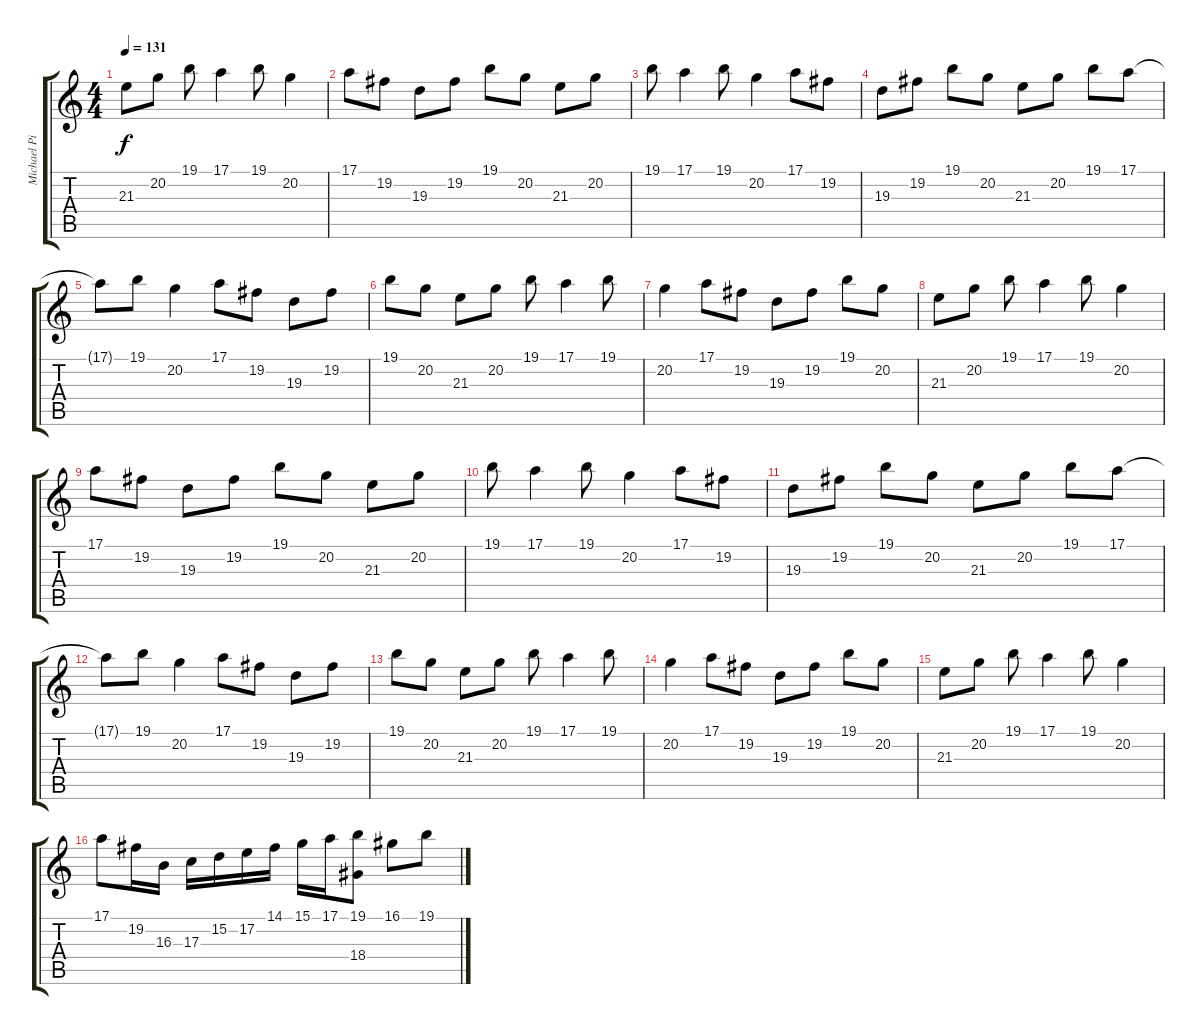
\track ("Michael Pinnella (piano)" "Michael Pi") {instrument electricgrandpiano}
\staff {score tabs}
\tuning (E4 B3 G3 D3 A2 E2) {hide}
\ts (4 4)
\tempo 131
\clef g2
\ks c
21.3.8{dy f} 20.2.8 19.1.8 17.1.4 19.1.8 20.2.4 |
17.1.8 19.2.8 19.3.8 19.2.8 19.1.8 20.2.8 21.3.8 20.2.8 |
19.1.8 17.1.4 19.1.8 20.2.4 17.1.8 19.2.8 |
19.3.8 19.2.8 19.1.8 20.2.8 21.3.8 20.2.8 19.1.8 17.1.8 |
17.1{t}.8 19.1.8 20.2.4 17.1.8 19.2.8 19.3.8 19.2.8 |
19.1.8 20.2.8 21.3.8 20.2.8 19.1.8 17.1.4 19.1.8 |
20.2.4 17.1.8 19.2.8 19.3.8 19.2.8 19.1.8 20.2.8 |
21.3.8 20.2.8 19.1.8 17.1.4 19.1.8 20.2.4 |
17.1.8 19.2.8 19.3.8 19.2.8 19.1.8 20.2.8 21.3.8 20.2.8 |
19.1.8 17.1.4 19.1.8 20.2.4 17.1.8 19.2.8 |
19.3.8 19.2.8 19.1.8 20.2.8 21.3.8 20.2.8 19.1.8 17.1.8 |
17.1{t}.8 19.1.8 20.2.4 17.1.8 19.2.8 19.3.8 19.2.8 |
19.1.8 20.2.8 21.3.8 20.2.8 19.1.8 17.1.4 19.1.8 |
20.2.4 17.1.8 19.2.8 19.3.8 19.2.8 19.1.8 20.2.8 |
21.3.8 20.2.8 19.1.8 17.1.4 19.1.8 20.2.4 |
17.1.8 19.2.16 16.3.16 17.3.16 15.2.16 17.2.16 14.1.16 15.1.16 17.1.16 (19.1 18.4).8 16.1.8 19.1.8
